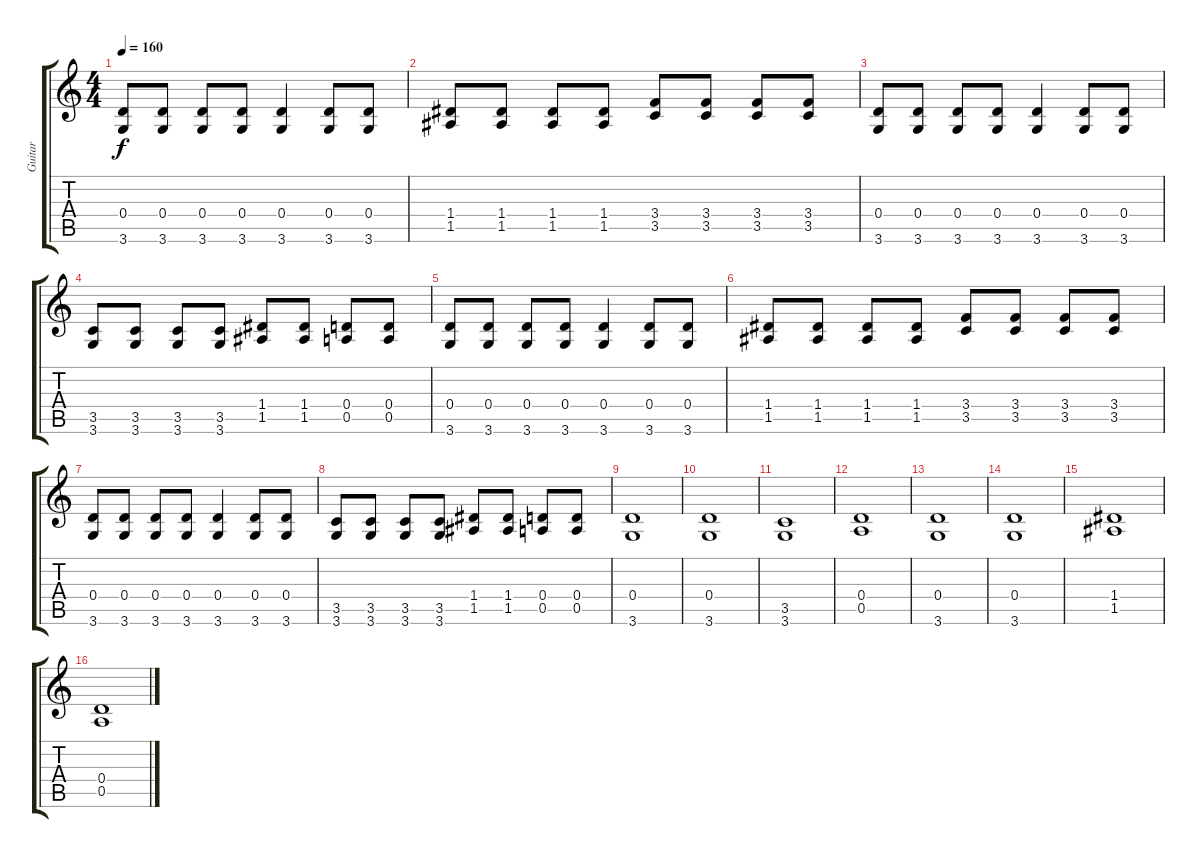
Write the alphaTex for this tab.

\track ("Guitar" "Guitar") {instrument overdrivenguitar}
\staff {score tabs}
\tuning (E4 B3 G3 D3 A2 E2) {hide}
\ts (4 4)
\tempo 160
\clef g2
\ks c
(0.4 3.6).8{dy f} (0.4 3.6).8 (0.4 3.6).8 (0.4 3.6).8 (0.4 3.6).4 (0.4 3.6).8 (0.4 3.6).8 |
(1.4 1.5).8 (1.4 1.5).8 (1.4 1.5).8 (1.4 1.5).8 (3.4 3.5).8 (3.4 3.5).8 (3.4 3.5).8 (3.4 3.5).8 |
(0.4 3.6).8 (0.4 3.6).8 (0.4 3.6).8 (0.4 3.6).8 (0.4 3.6).4 (0.4 3.6).8 (0.4 3.6).8 |
(3.5 3.6).8 (3.5 3.6).8 (3.5 3.6).8 (3.5 3.6).8 (1.4 1.5).8 (1.4 1.5).8 (0.4 0.5).8 (0.4 0.5).8 |
(0.4 3.6).8 (0.4 3.6).8 (0.4 3.6).8 (0.4 3.6).8 (0.4 3.6).4 (0.4 3.6).8 (0.4 3.6).8 |
(1.4 1.5).8 (1.4 1.5).8 (1.4 1.5).8 (1.4 1.5).8 (3.4 3.5).8 (3.4 3.5).8 (3.4 3.5).8 (3.4 3.5).8 |
(0.4 3.6).8 (0.4 3.6).8 (0.4 3.6).8 (0.4 3.6).8 (0.4 3.6).4 (0.4 3.6).8 (0.4 3.6).8 |
(3.5 3.6).8 (3.5 3.6).8 (3.5 3.6).8 (3.5 3.6).8 (1.4 1.5).8 (1.4 1.5).8 (0.4 0.5).8 (0.4 0.5).8 |
(0.4 3.6).1 |
(0.4 3.6).1 |
(3.5 3.6).1 |
(0.4 0.5).1 |
(0.4 3.6).1 |
(0.4 3.6).1 |
(1.4 1.5).1 |
(0.4 0.5).1
